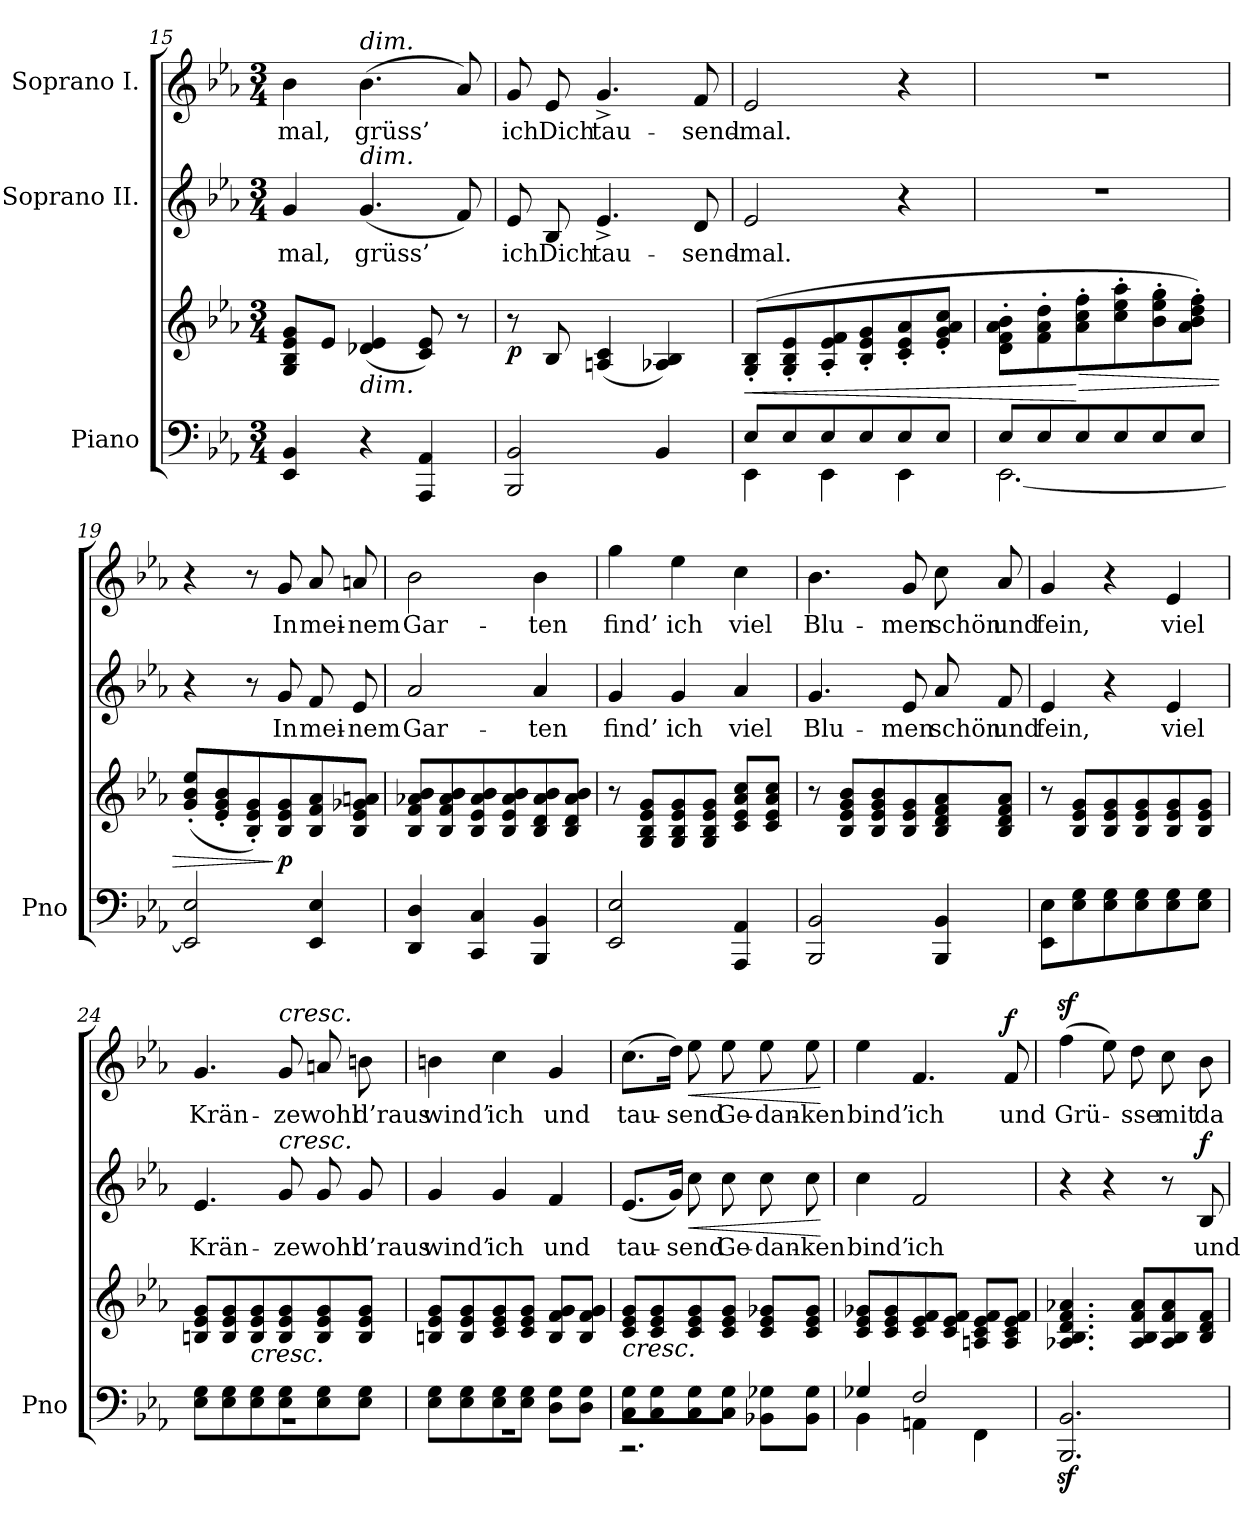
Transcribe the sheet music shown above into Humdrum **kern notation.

**kern	**kern	**dynam	**kern	**text	**dynam	**kern	**text	**dynam
*part3	*part3	*part3	*part2	*part2	*part2	*part1	*part1	*part1
*staff4	*staff3	*staff3/4	*staff2	*staff2	*staff2	*staff1	*staff1	*staff1
*I"Piano	*	*	*I"Soprano II.	*	*	*I"Soprano I.	*	*
*I'Pno	*	*	*	*	*	*	*	*
*clefF4	*clefG2	*	*clefG2	*	*	*clefG2	*	*
*k[b-e-a-]	*k[b-e-a-]	*	*k[b-e-a-]	*	*	*k[b-e-a-]	*	*
*M3/4	*M3/4	*	*M3/4	*	*	*M3/4	*	*
*MM84	*MM84	*	*MM84	*	*	*MM84	*	*
=15	=15	=15	=15	=15	=15	=15	=15	=15
!	!	!	!	!LO:LY:b	!	!	!LO:LY:b	!
4EE-/ 4BB-/	8G/ 8B-/ 8e-/ 8g/L	.	4g/	-mal,	.	4b-\	mal,	.
.	8e-/J	.	.	.	.	.	.	.
!	!	!	!	!	!	!LO:TX:a:i:t=dim.	!	!
!	!	!	!LO:TX:a:i:t=dim.	!	!	!	!	!
!	!LO:TX:b:i:t=dim.	!	!	!	!	!	!	!
!	!	!	!	!LO:LY:b	!	!	!LO:LY:b	!
4r	(<4d-X/ 4e-/	.	(<4.g/	grüss’	.	(>4.b-\	grüss’	.
4AAA-/ 4AA-/	8c/ 8e-/)	.	.	.	.	.	.	.
.	8r	.	8f/)	.	.	8a-/)	.	.
=16	=16	=16	=16	=16	=16	=16	=16	=16
*	*	*	*	*	*	*MM82	*	*
!	!	!LO:DY:b	!	!LO:LY:b	!	!	!LO:LY:b	!
2BBB-/ 2BB-/	8r	p	8e-/	ich	.	8g/	ich	.
!	!	!	!	!LO:LY:b	!	!	!LO:LY:b	!
.	8B-/	.	8B-/	Dich	.	8e-/	Dich	.
!	!	!	!	!LO:LY:b	!	!	!LO:LY:b	!
.	(<4An/ 4c/	.	4.e-^/	tau-	.	4.g^/	tau-	.
4BB-/	4A-X/ 4B-/)	.	.	.	.	.	.	.
*	*	*	*	*	*	*MM78	*	*
!	!	!	!	!LO:LY:b	!	!	!LO:LY:b	!
.	.	.	8d/	-send-	.	8f/	-send-	.
=17	=17	=17	=17	=17	=17	=17	=17	=17
*^	*	*	*	*	*	*	*	*
!	!	!	!LO:HP:b	!	!LO:LY:b	!	!	!LO:LY:b	!
8E-/L	4EE-\	(>8G/' 8B-/'L	<	2e-/	-mal.	.	2e-/	-mal.	.
8E-/	.	8G/' 8B-/' 8e-/'	.	.	.	.	.	.	.
8E-/	4EE-\	8A-/' 8e-/' 8f/'	.	.	.	.	.	.	.
8E-/	.	8B-/' 8e-/' 8g/'	.	.	.	.	.	.	.
8E-/	4EE-\	8c/' 8e-/' 8a-/'	.	4r	.	.	4r	.	.
8E-/J	.	8e-/' 8g/' 8a-/' 8cc/'J	.	.	.	.	.	.	.
=18	=18	=18	=18	=18	=18	=18	=18	=18	=18
8E-/L	[2.EE-\	8d\' 8f\' 8a-\' 8b-\'L	.	2.r	.	.	2.r	.	.
8E-/	.	8f\' 8a-\' 8dd\'	.	.	.	.	.	.	.
!	!	!	!LO:HP:n=1:b	!	!	!	!	!	!
8E-/	.	8a-\' 8cc\' 8ff\'	[ >	.	.	.	.	.	.
8E-/	.	8cc\' 8ee-\' 8aa-\'	.	.	.	.	.	.	.
8E-/	.	8b-\' 8ee-\' 8gg\'	.	.	.	.	.	.	.
8E-/J	.	8a-\' 8b-\' 8dd\' 8ff\'J)	.	.	.	.	.	.	.
*v	*v	*	*	*	*	*	*	*	*
!!LO:PB:g=z
=19	=19	=19	=19	=19	=19	=19	=19	=19
*	*	*	*	*	*	*MM80	*	*
2EE-/] 2E-/	(<8g/' 8b-/' 8ee-/'L	.	4r	.	.	4r	.	.
.	8e-/' 8g/' 8b-/'	.	.	.	.	.	.	.
.	8B-/' 8e-/' 8g/')	.	8r	.	.	8r	.	.
*	*	*	*	*	*	*MM82	*	*
!	!	!LO:DY:n=1:b	!	!LO:LY:b	!	!	!LO:LY:b	!
.	8B-/ 8e-/ 8g/	] p	8g/	In	.	8g/	In	.
!	!	!	!	!LO:LY:b	!	!	!LO:LY:b	!
4EE-/ 4E-/	8B-/ 8f/ 8a-/	.	8f/	mei-	.	8a-/	mei-	.
!	!	!	!	!LO:LY:b	!	!	!LO:LY:b	!
.	8B-/ 8e-/ 8g-X/ 8an/J	.	8e-/	-nem	.	8an/	-nem	.
=20	=20	=20	=20	=20	=20	=20	=20	=20
!	!	!	!	!LO:LY:b	!	!	!LO:LY:b	!
4DD/ 4D/	8B-/ 8f/ 8a-X/ 8b-/L	.	2a-/	Gar-	.	2b-\	Gar-	.
.	8B-/ 8f/ 8a-/ 8b-/	.	.	.	.	.	.	.
4CC/ 4C/	8B-/ 8e-/ 8a-/ 8b-/	.	.	.	.	.	.	.
.	8B-/ 8e-/ 8a-/ 8b-/	.	.	.	.	.	.	.
!	!	!	!	!LO:LY:b	!	!	!LO:LY:b	!
4BBB-/ 4BB-/	8B-/ 8d/ 8a-/ 8b-/	.	4a-/	-ten	.	4b-\	-ten	.
.	8B-/ 8d/ 8a-/ 8b-/J	.	.	.	.	.	.	.
=21	=21	=21	=21	=21	=21	=21	=21	=21
!	!	!	!	!LO:LY:b	!	!	!LO:LY:b	!
2EE-/ 2E-/	8r	.	4g/	find’	.	4gg\	find’	.
.	8G/ 8B-/ 8e-/ 8g/L	.	.	.	.	.	.	.
!	!	!	!	!LO:LY:b	!	!	!LO:LY:b	!
.	8G/ 8B-/ 8e-/ 8g/	.	4g/	ich	.	4ee-\	ich	.
.	8G/ 8B-/ 8e-/ 8g/J	.	.	.	.	.	.	.
!	!	!	!	!LO:LY:b	!	!	!LO:LY:b	!
4AAA-/ 4AA-/	8c/ 8e-/ 8a-/ 8cc/L	.	4a-/	viel	.	4cc\	viel	.
.	8c/ 8e-/ 8a-/ 8cc/J	.	.	.	.	.	.	.
=22	=22	=22	=22	=22	=22	=22	=22	=22
*	*	*	*	*	*	*MM84	*	*
!	!	!	!	!LO:LY:b	!	!	!LO:LY:b	!
2BBB-/ 2BB-/	8r	.	4.g/	Blu-	.	4.b-\	Blu-	.
.	8B-/ 8e-/ 8g/ 8b-/L	.	.	.	.	.	.	.
.	8B-/ 8e-/ 8g/ 8b-/	.	.	.	.	.	.	.
!	!	!	!	!LO:LY:b	!	!	!LO:LY:b	!
.	8B-/ 8e-/ 8g/	.	8e-/	-men	.	8g/	-men	.
!	!	!	!	!LO:LY:b	!	!	!LO:LY:b	!
4BBB-/ 4BB-/	8B-/ 8d/ 8f/ 8a-/	.	8a-/	schön	.	8cc\	schön	.
!	!	!	!	!LO:LY:b	!	!	!LO:LY:b	!
.	8B-/ 8d/ 8f/ 8a-/J	.	8f/	und	.	8a-/	und	.
=23	=23	=23	=23	=23	=23	=23	=23	=23
!	!	!	!	!LO:LY:b	!	!	!LO:LY:b	!
8EE-\ 8E-\L	8r	.	4e-/	fein,	.	4g/	fein,	.
8E-\ 8G\	8B-/ 8e-/ 8g/L	.	.	.	.	.	.	.
8E-\ 8G\	8B-/ 8e-/ 8g/	.	4r	.	.	4r	.	.
8E-\ 8G\	8B-/ 8e-/ 8g/	.	.	.	.	.	.	.
!	!	!	!	!LO:LY:b	!	!	!LO:LY:b	!
8E-\ 8G\	8B-/ 8e-/ 8g/	.	4e-/	viel	.	4e-/	viel	.
8E-\ 8G\J	8B-/ 8e-/ 8g/J	.	.	.	.	.	.	.
!!LO:LB:g=z
=24	=24	=24	=24	=24	=24	=24	=24	=24
*	*	*	*	*	*	*MM86	*	*
*^	*	*	*	*	*	*	*	*
!	!	!	!	!	!LO:LY:b	!	!	!LO:LY:b	!
8E-\ 8G\L	2.r	8Bn/ 8e-/ 8g/L	.	4.e-/	Krän-	.	4.g/	Krän-	.
8E-\ 8G\	.	8B/ 8e-/ 8g/	.	.	.	.	.	.	.
!	!	!LO:TX:b:i:t=cresc.	!	!	!	!	!	!	!
8E-\ 8G\	.	8B/ 8e-/ 8g/	.	.	.	.	.	.	.
!	!	!	!	!	!	!	!LO:TX:a:i:t=cresc.	!	!
!	!	!	!	!LO:TX:a:i:t=cresc.	!	!	!	!	!
!	!	!	!	!	!LO:LY:b	!	!	!LO:LY:b	!
8E-\ 8G\	.	8B/ 8e-/ 8g/	.	8g/	-ze	.	8g/	-ze	.
!	!	!	!	!	!LO:LY:b	!	!	!LO:LY:b	!
8E-\ 8G\	.	8B/ 8e-/ 8g/	.	8g/	wohl	.	8an/	wohl	.
!	!	!	!	!	!LO:LY:b	!	!	!LO:LY:b	!
8E-\ 8G\J	.	8B/ 8e-/ 8g/J	.	8g/	d’raus	.	8bn\	d’raus	.
=25	=25	=25	=25	=25	=25	=25	=25	=25	=25
!	!	!	!	!	!LO:LY:b	!	!	!LO:LY:b	!
8E-\ 8G\L	2.r	8Bn/ 8e-/ 8g/L	.	4g/	wind’	.	4bn\	wind’	.
8E-\ 8G\	.	8B/ 8e-/ 8g/	.	.	.	.	.	.	.
!	!	!	!	!	!LO:LY:b	!	!	!LO:LY:b	!
8E-\ 8G\	.	8c/ 8e-/ 8g/	.	4g/	ich	.	4cc\	ich	.
8E-\ 8G\J	.	8c/ 8e-/ 8g/J	.	.	.	.	.	.	.
!	!	!	!	!	!LO:LY:b	!	!	!LO:LY:b	!
8D\ 8G\L	.	8B/ 8f/ 8g/L	.	4f/	und	.	4g/	und	.
8D\ 8G\J	.	8B/ 8f/ 8g/J	.	.	.	.	.	.	.
=26	=26	=26	=26	=26	=26	=26	=26	=26	=26
*	*	*	*	*	*	*	*MM88	*	*
!	!	!LO:TX:b:i:t=cresc.	!	!	!	!	!	!	!
!	!	!	!	!	!LO:LY:b	!	!	!LO:LY:b	!
8C\ 8G\L	2.r	8c/ 8e-/ 8g/L	.	(<8.e-/L	tau-	.	(>8.cc\L	tau-	.
8C\ 8G\	.	8c/ 8e-/ 8g/	.	.	.	.	.	.	.
.	.	.	.	16g/Jk)	.	.	16dd\Jk)	.	.
!	!	!	!	!	!LO:LY:b	!LO:HP:b	!	!LO:LY:b	!LO:HP:b
8C\ 8G\	.	8c/ 8e-/ 8g/	.	8cc\	-send	<	8ee-\	-send	<
!	!	!	!	!	!LO:LY:b	!	!	!LO:LY:b	!
8C\ 8G\J	.	8c/ 8e-/ 8g/J	.	8cc\	Ge-	.	8ee-\	Ge-	.
!	!	!	!	!	!LO:LY:b	!	!	!LO:LY:b	!
8BB-X\ 8G-X\L	.	8c/ 8e-/ 8g-X/L	.	8cc\	-dan-	.	8ee-\	-dan-	.
!	!	!	!	!	!LO:LY:b	!	!	!LO:LY:b	!
8BB-\ 8G-\J	.	8c/ 8e-/ 8g-/J	.	8cc\	-ken	.	8ee-\	-ken	.
*v	*v	*	*	*	*	*	*	*	*
.	.	.	.	.	[	.	.	[
=27	=27	=27	=27	=27	=27	=27	=27	=27
*	*	*	*	*	*	*MM82	*	*
*^	*	*	*	*	*	*	*	*
!	!	!	!	!	!LO:LY:b	!	!	!LO:LY:b	!
4G-X/	4BB-\	8c/ 8e-/ 8g-X/L	.	4cc\	bind’	.	4ee-\	bind’	.
.	.	8c/ 8e-/ 8g-/	.	.	.	.	.	.	.
!	!	!	!	!	!LO:LY:b	!	!	!LO:LY:b	!
2F/	4AAn\	8c/ 8e-/ 8f/	.	2f/	ich	.	4.f/	ich	.
.	.	8c/ 8e-/ 8f/J	.	.	.	.	.	.	.
.	4FF\	8An/ 8c/ 8e-/ 8f/L	.	.	.	.	.	.	.
*	*	*	*	*	*	*	*MM86	*	*
!	!	!	!	!	!	!	!	!LO:LY:b	!LO:DY:a
.	.	8A/ 8c/ 8e-/ 8f/J	.	.	.	.	8f/	und	f
*v	*v	*	*	*	*	*	*	*	*
!!LO:LB:g=z
=28	=28	=28	=28	=28	=28	=28	=28	=28
!	!	!	!	!	!	!	!LO:LY:b	!
2.BBB-/z> 2.BB-/z>	4.A-X/ 4.B-/ 4.d/ 4.f/ 4.a-X/	.	4r	.	.	(>4ffz>\	Grü-	.
.	.	.	4r	.	.	8ee-\)	.	.
!	!	!	!	!	!	!	!LO:LY:b	!
.	8A-/ 8B-/ 8f/ 8a-/L	.	.	.	.	8dd\	-sse	.
!	!	!	!	!	!	!	!LO:LY:b	!
.	8A-/ 8B-/ 8f/ 8a-/	.	8r	.	.	8cc\	mit	.
!	!	!	!	!LO:LY:b	!LO:DY:a	!	!LO:LY:b	!
.	8B-/ 8d/ 8f/J	.	8B-/	und	f	8b-\	da-	.
=	=	=	=	=	=	=	=	=
*-	*-	*-	*-	*-	*-	*-	*-	*-
